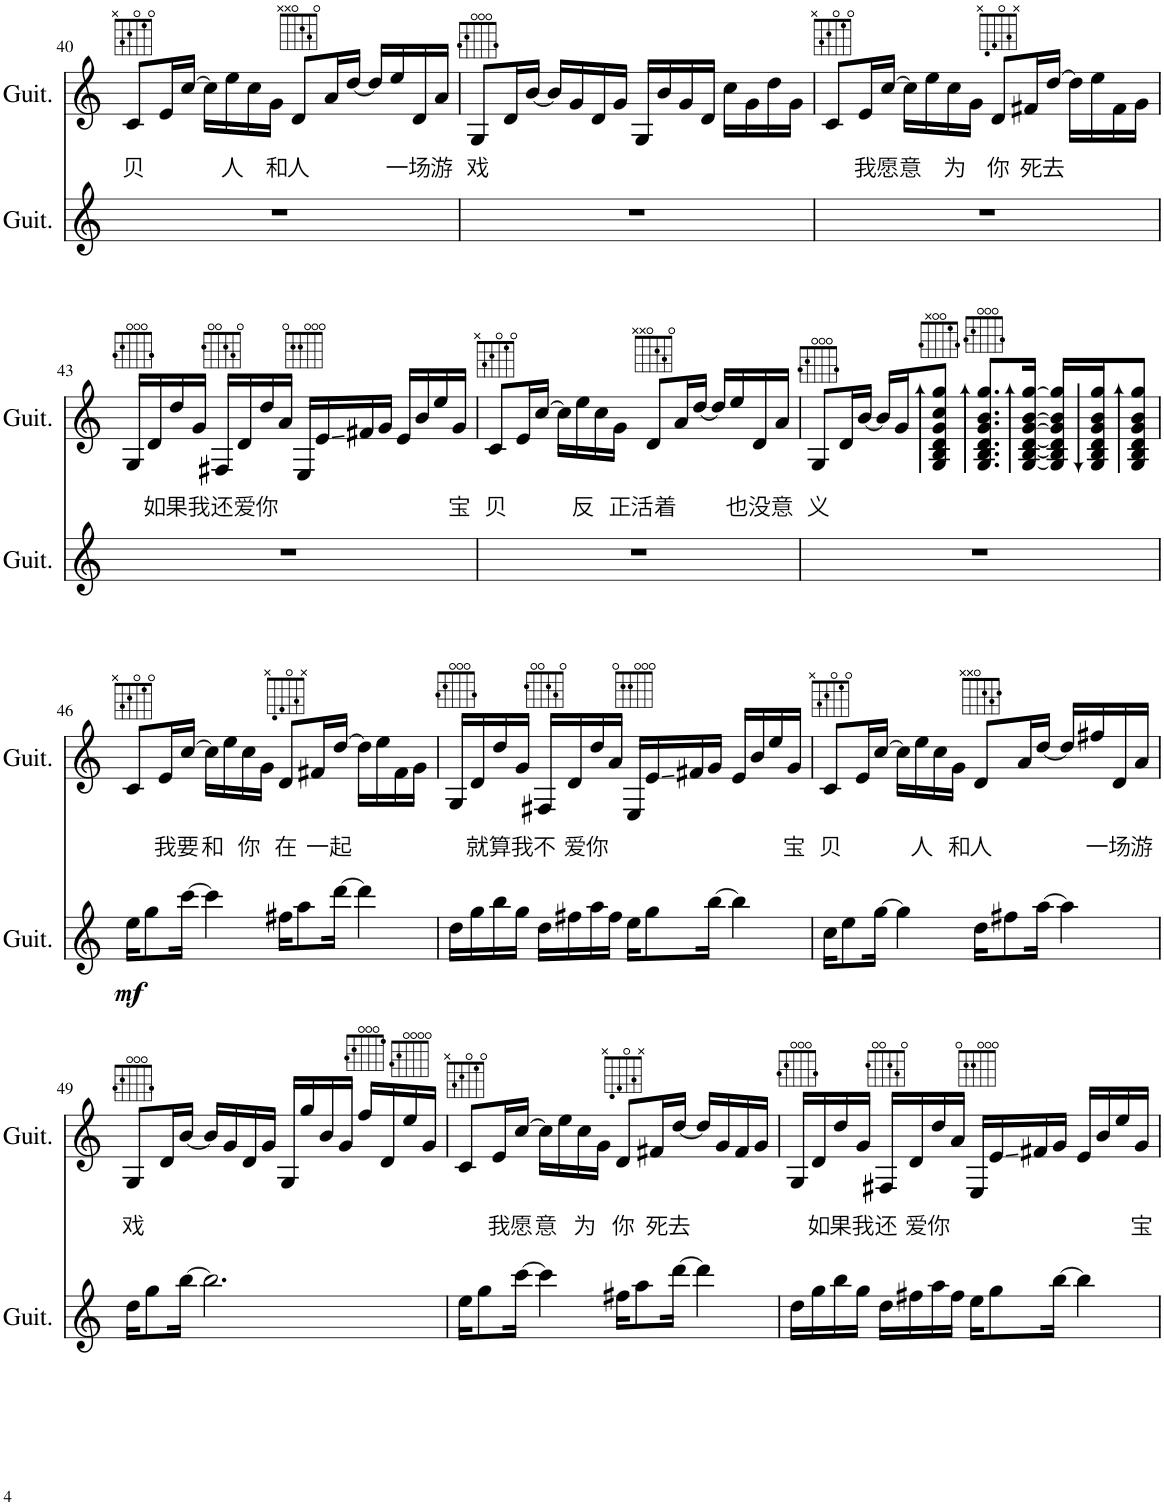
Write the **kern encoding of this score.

**kern	**dynam	**kern	**text
*part2	*part2	*part1	*part1
*staff2	*staff2	*staff1	*staff1
*I"吉他	*	*I"吉他	*
!!LO:PB:g=z
*clefG2	*	*clefG2	*
*Trd7c12	*	*Trd7c12	*
*k[]	*	*k[]	*
*M4/4	*	*M4/4	*
=40	=40	=40	=40
!	!	!	!LO:LY:b
1r	.	8c/L	贝
.	.	16e/L	.
.	.	[16cc/JJ	.
.	.	16cc\LL]	.
!	!	!	!LO:LY:b
.	.	16ee\	人
.	.	16cc\	.
!	!	!	!LO:LY:b
.	.	16g\JJ	和
!	!	!	!LO:LY:b
.	.	8d/L	人
.	.	16a/L	.
.	.	[16dd/JJ	.
.	.	16dd/LL]	.
!	!	!	!LO:LY:b
.	.	16ee/	一
!	!	!	!LO:LY:b
.	.	16d/	场
!	!	!	!LO:LY:b
.	.	16a/JJ	游
=41	=41	=41	=41
!	!	!	!LO:LY:b
1r	.	8G/L	戏
.	.	16d/L	.
.	.	[16b/JJ	.
.	.	16b/LL]	.
.	.	16g/	.
.	.	16d/	.
.	.	16g/JJ	.
.	.	16G/LL	.
.	.	16b/	.
.	.	16g/	.
.	.	16d/JJ	.
.	.	16cc\LL	.
.	.	16g\	.
.	.	16dd\	.
.	.	16g\JJ	.
=42	=42	=42	=42
1r	.	8c/L	.
!	!	!	!LO:LY:b
.	.	16e/L	我
!	!	!	!LO:LY:b
.	.	[16cc/JJ	愿
!	!	!	!LO:LY:b
.	.	16cc\LL]	意
.	.	16ee\	.
!	!	!	!LO:LY:b
.	.	16cc\	为
.	.	16g\JJ	.
!	!	!	!LO:LY:b
.	.	8d/L	你
!	!	!	!LO:LY:b
.	.	16f#X/L	死
!	!	!	!LO:LY:b
.	.	[16dd/JJ	去
.	.	16dd\LL]	.
.	.	16ee\	.
.	.	16f#\	.
.	.	16g\JJ	.
!!LO:LB:g=z
=43	=43	=43	=43
1r	.	16G/LL	.
!	!	!	!LO:LY:b
.	.	16d/	如
!	!	!	!LO:LY:b
.	.	16dd/	果
!	!	!	!LO:LY:b
.	.	16g/JJ	我
!	!	!	!LO:LY:b
.	.	16F#X/LL	还
!	!	!	!LO:LY:b
.	.	16d/	爱
!	!	!	!LO:LY:b
.	.	16dd/	你
.	.	16a/JJ	.
.	.	16E/LL	.
.	.	16e/	.
.	.	16f#X/	.
.	.	16g/JJ	.
.	.	16e/LL	.
.	.	16b/	.
.	.	16ee/	.
!	!	!	!LO:LY:b
.	.	16g/JJ	宝
=44	=44	=44	=44
!	!	!	!LO:LY:b
1r	.	8c/L	贝
.	.	16e/L	.
.	.	[16cc/JJ	.
.	.	16cc\LL]	.
!	!	!	!LO:LY:b
.	.	16ee\	反
.	.	16cc\	.
!	!	!	!LO:LY:b
.	.	16g\JJ	正
!	!	!	!LO:LY:b
.	.	8d/L	活着
.	.	16a/L	.
.	.	[16dd/JJ	.
.	.	16dd/LL]	.
!	!	!	!LO:LY:b
.	.	16ee/	也
!	!	!	!LO:LY:b
.	.	16d/	没
!	!	!	!LO:LY:b
.	.	16a/JJ	意
=45	=45	=45	=45
!	!	!	!LO:LY:b
1r	.	8G/L	义
.	.	16d/L	.
.	.	[16b/JJ	.
.	.	16b/LL]	.
.	.	16g/J	.
.	.	8G/ 8B/ 8d/ 8g/ 8cc/ 8gg/J	.
.	.	8.G/ 8.B/ 8.d/ 8.g/ 8.b/ 8.gg/L	.
.	.	[16G/ [16B/ [16d/ [16g/ [16b/ [16gg/Jk	.
.	.	16G/] 16B/] 16d/] 16g/] 16b/] 16gg/]LL	.
.	.	16G/ 16B/ 16d/ 16g/ 16b/ 16gg/J	.
.	.	8G/ 8B/ 8d/ 8g/ 8b/ 8gg/J	.
!!LO:LB:g=z
=46	=46	=46	=46
!	!LO:DY:b	!	!
16ee\KL	mf	8c/L	.
8gg\	.	.	.
!	!	!	!LO:LY:b
.	.	16e/L	我
!	!	!	!LO:LY:b
[16ccc\Jk	.	[16cc/JJ	要
!	!	!	!LO:LY:b
4ccc\]	.	16cc\LL]	和
.	.	16ee\	.
!	!	!	!LO:LY:b
.	.	16cc\	你
.	.	16g\JJ	.
!	!	!	!LO:LY:b
16ff#X\KL	.	8d/L	在
8aa\	.	.	.
!	!	!	!LO:LY:b
.	.	16f#X/L	一
!	!	!	!LO:LY:b
[16ddd\Jk	.	[16dd/JJ	起
4ddd\]	.	16dd\LL]	.
.	.	16ee\	.
.	.	16f#\	.
.	.	16g\JJ	.
=47	=47	=47	=47
16dd\LL	.	16G/LL	.
!	!	!	!LO:LY:b
16gg\	.	16d/	就
!	!	!	!LO:LY:b
16bb\	.	16dd/	算
!	!	!	!LO:LY:b
16gg\JJ	.	16g/JJ	我
!	!	!	!LO:LY:b
16dd\LL	.	16F#X/LL	不
!	!	!	!LO:LY:b
16ff#X\	.	16d/	爱
!	!	!	!LO:LY:b
16aa\	.	16dd/	你
16ff#\JJ	.	16a/JJ	.
16ee\KL	.	16E/LL	.
8gg\	.	16e/	.
.	.	16f#X/	.
[16bb\Jk	.	16g/JJ	.
4bb\]	.	16e/LL	.
.	.	16b/	.
.	.	16ee/	.
!	!	!	!LO:LY:b
.	.	16g/JJ	宝
=48	=48	=48	=48
!	!	!	!LO:LY:b
16cc\KL	.	8c/L	贝
8ee\	.	.	.
.	.	16e/L	.
[16gg\Jk	.	[16cc/JJ	.
4gg\]	.	16cc\LL]	.
!	!	!	!LO:LY:b
.	.	16ee\	人
.	.	16cc\	.
!	!	!	!LO:LY:b
.	.	16g\JJ	和
!	!	!	!LO:LY:b
16dd\KL	.	8d/L	人
8ff#X\	.	.	.
.	.	16a/L	.
[16aa\Jk	.	[16dd/JJ	.
4aa\]	.	16dd/LL]	.
!	!	!	!LO:LY:b
.	.	16ff#X/	一
!	!	!	!LO:LY:b
.	.	16d/	场
!	!	!	!LO:LY:b
.	.	16a/JJ	游
!!LO:LB:g=z
=49	=49	=49	=49
!	!	!	!LO:LY:b
16dd\KL	.	8G/L	戏
8gg\	.	.	.
.	.	16d/L	.
[16bb\Jk	.	[16b/JJ	.
2.bb\]	.	16b/LL]	.
.	.	16g/	.
.	.	16d/	.
.	.	16g/JJ	.
.	.	16G/LL	.
.	.	16gg/	.
.	.	16b/	.
.	.	16g/JJ	.
.	.	16ff/LL	.
.	.	16d/	.
.	.	16ee/	.
.	.	16g/JJ	.
=50	=50	=50	=50
16ee\KL	.	8c/L	.
8gg\	.	.	.
!	!	!	!LO:LY:b
.	.	16e/L	我
!	!	!	!LO:LY:b
[16ccc\Jk	.	[16cc/JJ	愿
!	!	!	!LO:LY:b
4ccc\]	.	16cc\LL]	意
.	.	16ee\	.
!	!	!	!LO:LY:b
.	.	16cc\	为
.	.	16g\JJ	.
!	!	!	!LO:LY:b
16ff#X\KL	.	8d/L	你
8aa\	.	.	.
!	!	!	!LO:LY:b
.	.	16f#X/L	死
!	!	!	!LO:LY:b
[16ddd\Jk	.	[16dd/JJ	去
4ddd\]	.	16dd/LL]	.
.	.	16g/	.
.	.	16f#/	.
.	.	16g/JJ	.
=51	=51	=51	=51
16dd\LL	.	16G/LL	.
!	!	!	!LO:LY:b
16gg\	.	16d/	如
!	!	!	!LO:LY:b
16bb\	.	16dd/	果
!	!	!	!LO:LY:b
16gg\JJ	.	16g/JJ	我
!	!	!	!LO:LY:b
16dd\LL	.	16F#X/LL	还
!	!	!	!LO:LY:b
16ff#X\	.	16d/	爱
!	!	!	!LO:LY:b
16aa\	.	16dd/	你
16ff#\JJ	.	16a/JJ	.
16ee\KL	.	16E/LL	.
8gg\	.	16e/	.
.	.	16f#X/	.
[16bb\Jk	.	16g/JJ	.
4bb\]	.	16e/LL	.
.	.	16b/	.
.	.	16ee/	.
!	!	!	!LO:LY:b
.	.	16g/JJ	宝
=	=	=	=
*-	*-	*-	*-
